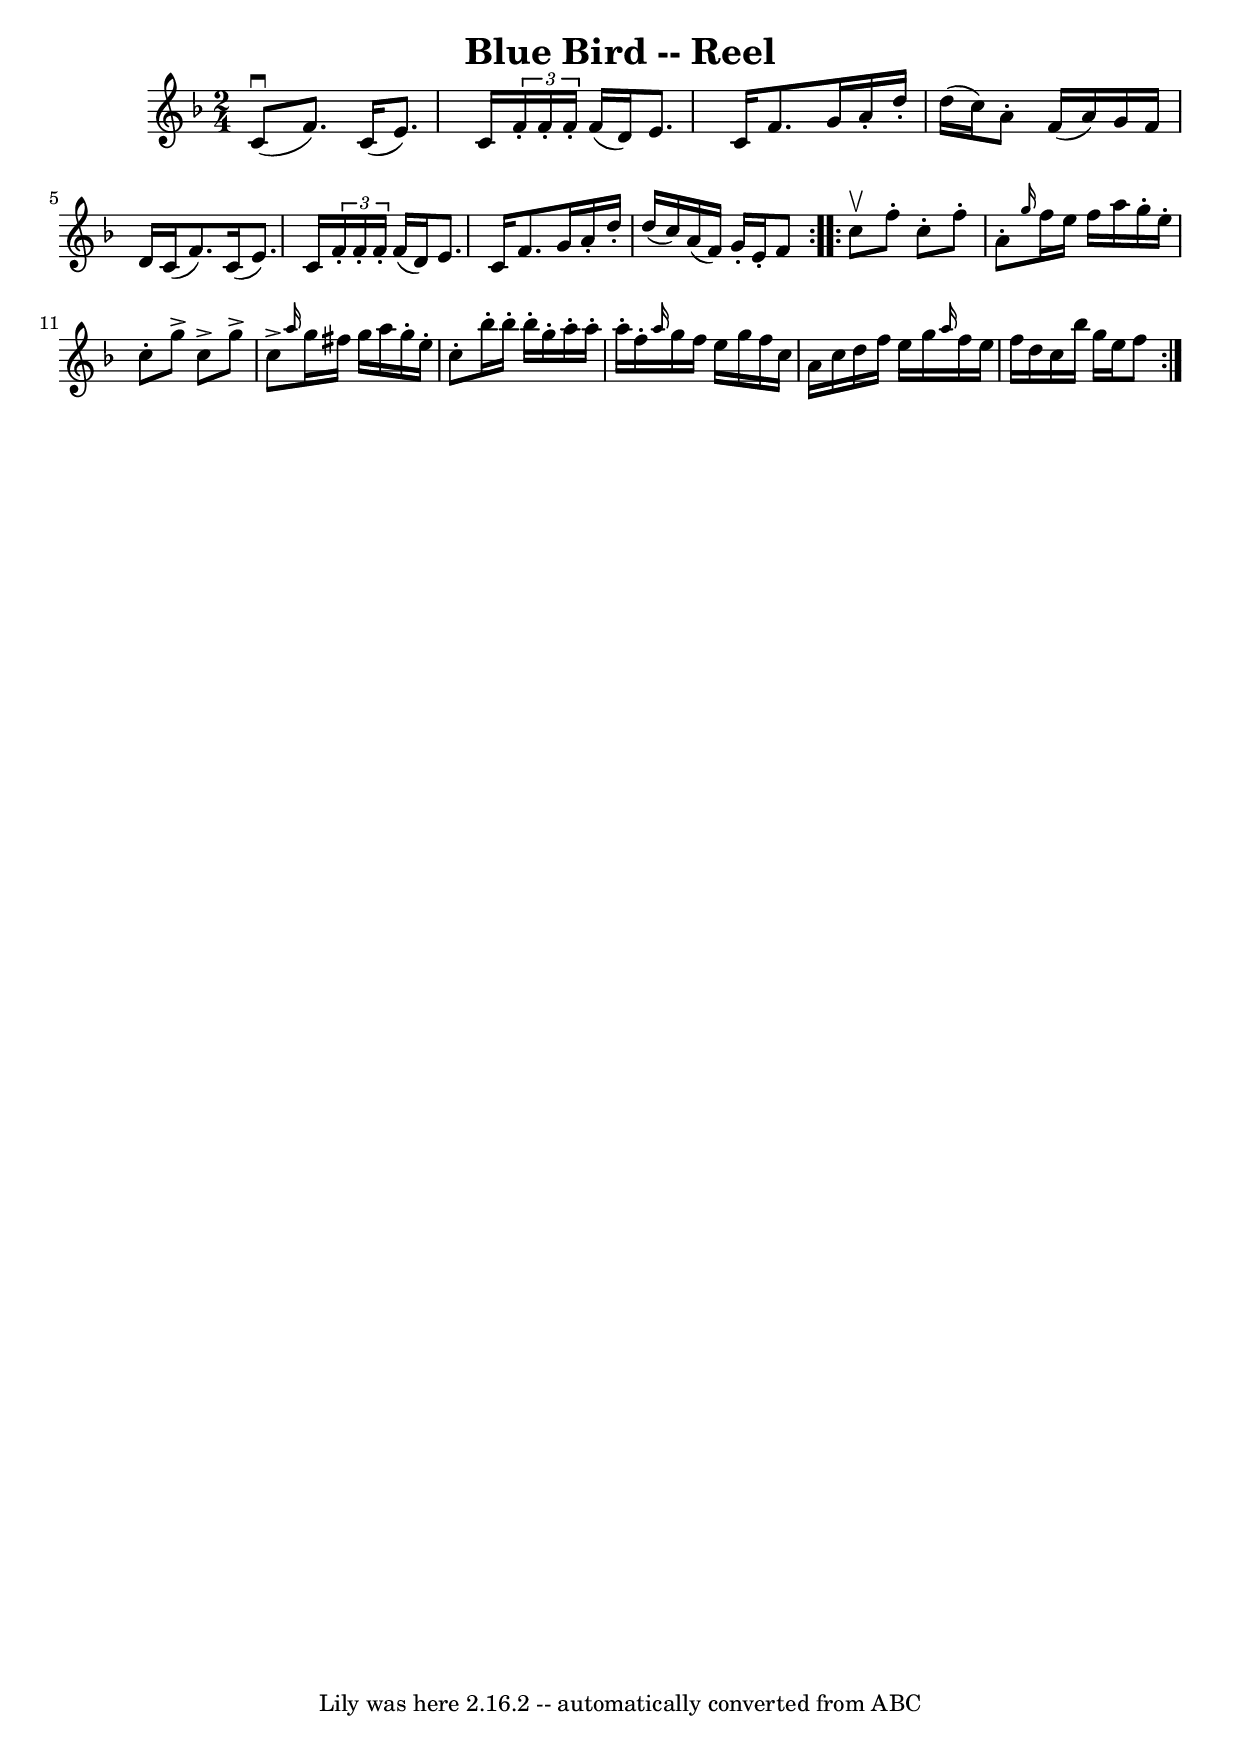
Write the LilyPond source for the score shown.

\version "2.16.2"
\include "Mammoth.ily"
\header {
  %% book = "Ryan's Mammoth Collection"
  crossRefNumber = "1"
  footnotes = "\\\\178\\\\The book has the triplets written as demisemiquavers."
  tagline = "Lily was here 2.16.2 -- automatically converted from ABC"
  title = "Blue Bird -- Reel"

}
voicedefault =  {



  \repeat volta 2 {

    \time 2/4 
    \key f \major
    c'8^\downbow(|
    f'8.) c'16 (e'8.) c'16    |
    \times 2/3 { f'16-. f'16-. f'16-. 
	       } f'16 (
    d'16) e'8. c'16    |
    f'8. g'16 a'16-. d''16-.   
    d''16 (c''16)   |
    a'8-. f'16 (a'16) g'16 f'16    
    d'16 c'16 (|
    f'8.) c'16 (e'8.) c'16    |
    
    \times 2/3 { f'16-. f'16-. f'16-. 
	       } f'16 (d'16) e'8. c'16  |
    f'8. g'16 a'16-. d''16-. d''16 (c''16)    |
    a'16 (f'16) g'16-. e'16-. f'8    
  } 
  \repeat volta 2 {
    
    c''8^\upbow |
    f''8-. c''8-. f''8-. a'8-.   |
    
    \grace { g''16  
	   } f''16 e''16 f''16 a''16 g''16-. e''16-.  
    c''8-.   |
    g''8^\accent c''8^\accent g''8^\accent c''8^\accent   |
    \grace { a''16  
	   } g''16 fis''16 g''16 a''16   
    g''16-. e''16-. c''8-.   |
    bes''16-. bes''16-. bes''16-. g''16-. a''16-. a''16-. a''16-. f''16-.   |
    \grace {   
      a''16  
    } g''16 f''16 e''16 g''16 f''16 c''16 a'16 c''16  |
    d''16 f''16 e''16 g''16  \grace { a''16  
				    } f''16    
    e''16 f''16 d''16    |
    c''16 bes''16 g''16 e''16    
    f''8    
  }   

}

\score{
  <<

    \context Staff="default"
    {
      \voicedefault 
      
    }

  >>
  \layout {
    
  }
  \midi {
  }

}
